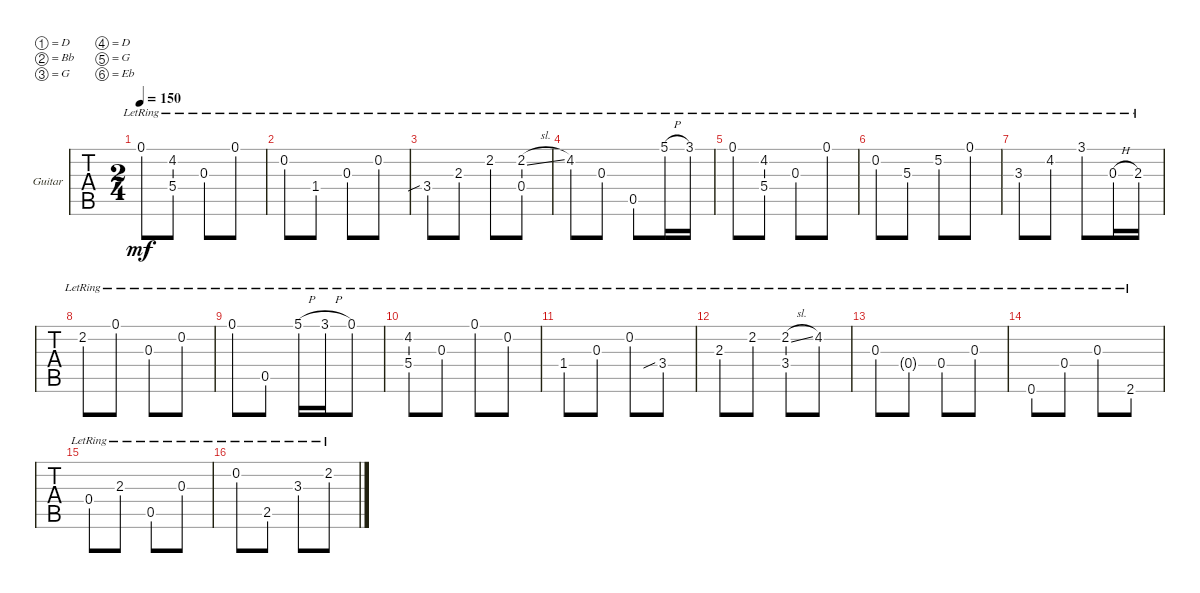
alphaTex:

\defaultSystemsLayout 4
\bracketExtendMode groupsimilarinstruments
\firstSystemTrackNameOrientation horizontal
\otherSystemsTrackNameOrientation horizontal
\track ("Guitar" "Guitar") {instrument electricguitarclean}
\staff {tabs}
\tuning (D4 Bb3 G3 D3 G2 Eb2)
\ts (2 4)
\tempo 150
\clef g2
\ks c
0.1{lr}.8{dy mf} (4.2{lr} 5.4{lr}).8 0.3{lr}.8 0.1{lr}.8 |
0.2{lr}.8 1.4{lr}.8 0.3{lr}.8 0.2{lr}.8 |
3.4{sib lr}.8 2.3{lr}.8 2.2{lr}.8 (2.2{sl lr} 0.4{lr}).8 |
4.2{lr}.8 0.3{lr}.8 0.5{lr}.8 5.1{h lr}.16 3.1{lr}.16 |
0.1{lr}.8 (4.2{lr} 5.4{lr}).8 0.3{lr}.8 0.1{lr}.8 |
0.2{lr}.8 5.3{lr}.8 5.2{lr}.8 0.1{lr}.8 |
3.3{lr}.8 4.2{lr}.8 3.1{lr}.8 0.3{h lr}.16 2.3{lr}.16 |
2.2{lr}.8 0.1{lr}.8 0.3{lr}.8 0.2{lr}.8 |
0.1{lr}.8 0.5{lr}.8 5.1{h lr}.16 3.1{h lr}.16 0.1{lr}.8 |
(4.2{lr} 5.4{lr}).8 0.3{lr}.8 0.1{lr}.8 0.2{lr}.8 |
1.4{lr}.8 0.3{lr}.8 0.2{lr}.8 3.4{sib lr}.8 |
2.3{lr}.8 2.2{lr}.8 (2.2{sl lr} 3.4{lr}).8 4.2{lr}.8 |
0.3{lr}.8 0.4{g lr}.8 0.4{lr}.8 0.3{lr}.8 |
0.6{lr}.8 0.4{lr}.8 0.3{lr}.8 2.6{lr}.8 |
0.4{lr}.8 2.3{lr}.8 0.5{lr}.8 0.3{lr}.8 |
0.2{lr}.8 2.5{lr}.8 3.3{lr}.8 2.2{lr}.8
